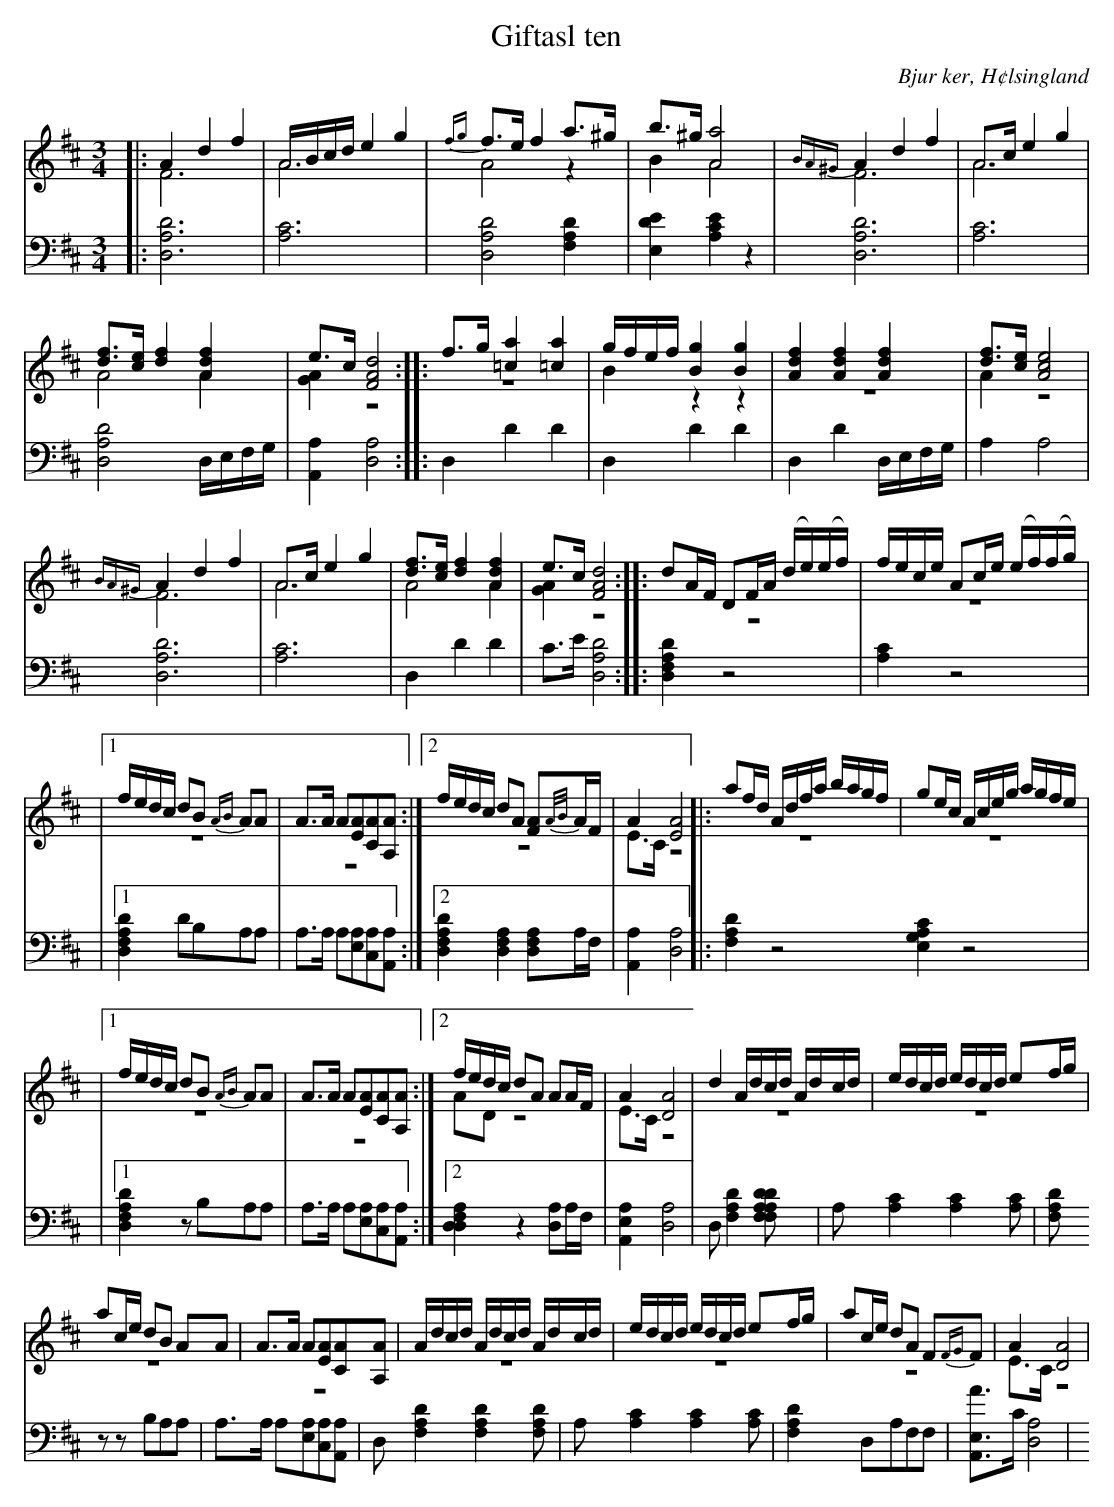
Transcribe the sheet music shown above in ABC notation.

X:1
T: Giftasl ten
O: Bjur ker, H¢lsingland
M: 3/4
L: 1/8
K: D
V:1
V:2 merge
V:3
V:1
|: A2 d2 f2|A/B/c/d/ e2 g2|{fg}f>e f2 a>^g |b>^g [A4a4]|{BA^G}A2 d2 f2|A>c e2 g2|
[df]>[ce] [d2f2] [A2d2f2]| e>c [F4A4d4]:||:f>g [=c2a2] [=c2a2]|g/f/e/f/ [B2g2] [B2g2]|[A2d2f2] [A2d2f2] [A2d2f2] |[df]>[ce] [A4c4e4]|
{BA^G}A2 d2 f2|A>c e2 g2|[df]>[ce] [d2f2] [A2d2f2]| e>c [F4A4d4]:||:dA/F/ DF/A/ (d/e/)(e/f/)|f/e/c/e/ Ac/e/ (e/f/)(f/g/)|
|1 f/e/d/c/ dB {AB}AA|A>A A[EA][CA][A,A]:|2 f/e/d/c/ dA [FA]{A/B/}A/F/|A2 [E4A4]|:af/d/ A/d/f/a/ b/a/g/f/|ge/c/ A/c/e/g/ a/g/f/e/|
|1 f/e/d/c/ dB {AB}AA|A>A A[EA][CA][A,A]:|2 f/e/d/c/ dA AA/F/|A2 [D4A4]|d2 A/d/c/d/ A/d/c/d/|e/d/c/d/ e/d/c/d/ ef/g/|
ac/e/ dB AA|A>A A[EA][CA][A,A]|A/d/c/d/ A/d/c/d/ A/d/c/d/|e/d/c/d/ e/d/c/d/ ef/g/| ac/e/ dA F{FG}F|A2 [D4A4]|
V:2
|: F6| A6|A4 z2|B2 A4|F6|A6|
A4 A2|[G2A2] z4:||:z6|B2 z2 z2|z6|A2 z4|
F6|A6|A4 A2|[G2A2] z4:||:z6|z6|
|1 z6|z6:|2 z6|E>C z4|:z6|z6|
|1 z6|z6:|2 AD z4|E>C z4|z6|z6|
z6|z6|z6|z6|z6|E>C z4|
V:3 clef=bass
|: [D,6A,6D6]| [A,6C6]|[D,4A,4D4] [F,2A,2D2]|[E,2D2E2] [A,2C2E2] z2|[D,6A,6D6]| [A,6C6]|
[D,4A,4D4] D,/E,/F,/G,/|[A,,2A,2] [D,4A,4] :||:D,2 D2 D2|D,2 D2 D2|D,2 D2 D,/E,/F,/G,/|A,2 A,4|
[D,6A,6D6]|[A,6C6]| D,2 D2 D2|C>E [D,4A,4D4] :||:[D,2F,2A,2D2] z4|[A,2C2] z4|
|1 [D,2F,2A,2D2] DB,A,A,|A,>A, A,[E,A,][C,A,][A,,A,]:|2 [D,2F,2A,2D2] [D,2F,2A,2] [D,F,A,]A,/F,/ |[A,,2A,2][D,4A,4]||:[F,2A,2D2] z4 [E,2G,2A,2C2] z4|
|1 [D,2F,2A,2D2] zB,A,A,|A,>A, A,[E,A,][C,A,][A,,A,]:|2 [D,2F,2A,2D,2] z2 [D,A,]A,/F,/| [A,,2E,2A,2] [D,4A,4]|D, [F,2A,2D2] [F,2A,2D2 [F,A,D]|A, [A,2C2] [A,2C2] [A,C] |
[F,A,D] zz B,A,A,|A,>A, A,[E,A,][C,A,][A,,A,]|D, [F,2A,2D2] [F,2A,2D2] [F,A,D]|A, [A,2C2] [A,2C2] [A,C] |[F,2A,2D2] D,A,F,F,|[A,,E,A]>C [D,4A,4]|
